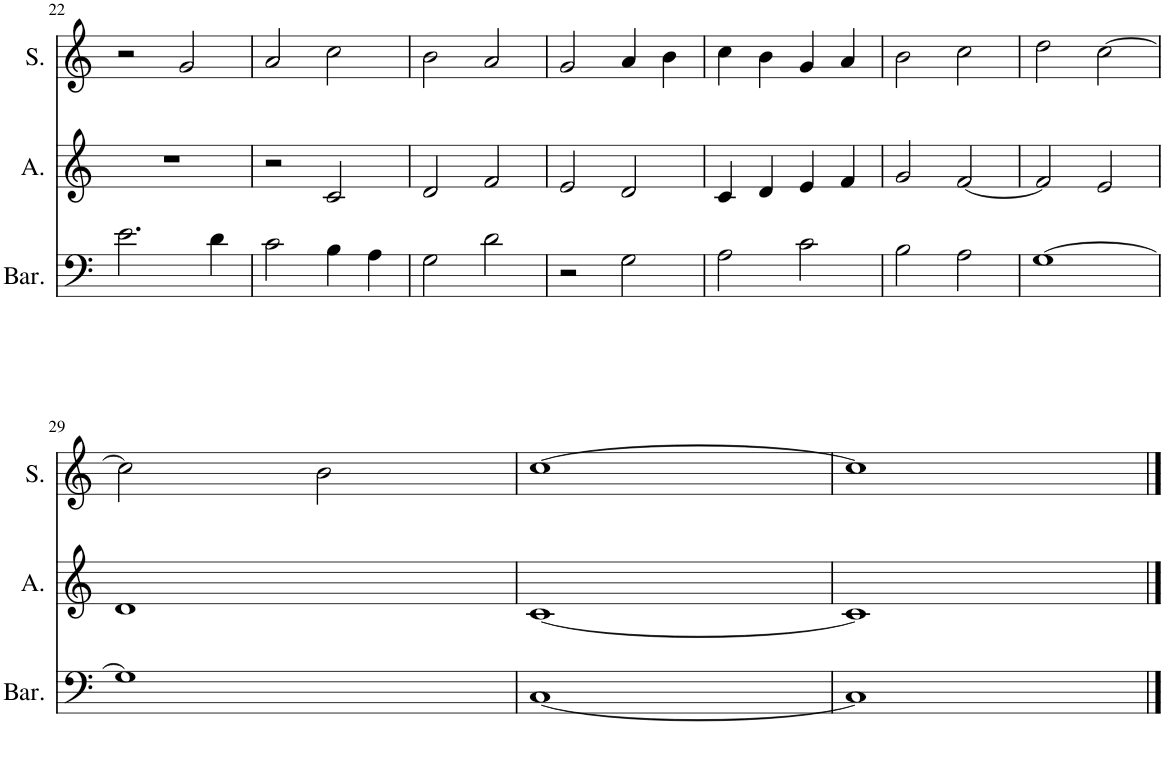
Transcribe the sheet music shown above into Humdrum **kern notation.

**kern	**kern	**kern
*part3	*part2	*part1
*staff3	*staff2	*staff1
*I"Baritone	*I"Alto	*I"Soprano
*I'Bar.	*I'A.	*I'S.
!!LO:PB:g=z
*clefF4	*clefG2	*clefG2
*k[]	*k[]	*k[]
*M4/4	*M4/4	*M4/4
=22	=22	=22
2.e\	1r	2r
.	.	2g/
4d\	.	.
=23	=23	=23
2c\	2r	2a/
4B\	2c/	2cc\
4A\	.	.
=24	=24	=24
2G\	2d/	2b\
2d\	2f/	2a/
=25	=25	=25
2r	2e/	2g/
2G\	2d/	4a/
.	.	4b\
=26	=26	=26
2A\	4c/	4cc\
.	4d/	4b\
2c\	4e/	4g/
.	4f/	4a/
=27	=27	=27
2B\	2g/	2b\
2A\	[2f/	2cc\
=28	=28	=28
[1G	2f/]	2dd\
.	2e/	[2cc\
!!LO:LB:g=z
=29	=29	=29
1G]	1d	2cc\]
.	.	2b\
=30	=30	=30
[1C	[1c	[1cc
=31	=31	=31
1C]	1c]	1cc]
==	==	==
*-	*-	*-
